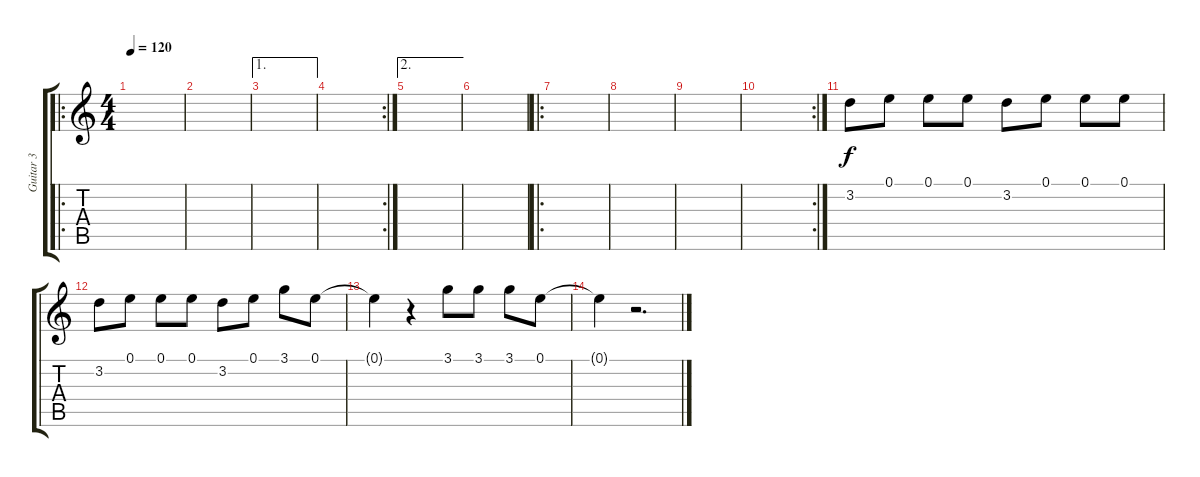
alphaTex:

\track ("Guitar 3" "Guitar 3") {instrument distortionguitar}
\staff {score tabs}
\tuning (E4 B3 G3 D3 A2 E2) {hide}
\ro
\ts (4 4)
\tempo 120
\clef g2
\ks c
|
|
\ae 1
|
\rc 2
|
\ae 2
|
|
\ro
|
|
|
\rc 2
|
3.2.8{volume 16 instrument lead7fifths} 0.1.8 0.1.8 0.1.8 3.2.8 0.1.8 0.1.8 0.1.8 |
3.2.8 0.1.8 0.1.8 0.1.8 3.2.8 0.1.8 3.1.8 0.1.8 |
0.1{t}.4 r.4 3.1.8 3.1.8 3.1.8 0.1.8 |
0.1{t}.4 r.2{d}
